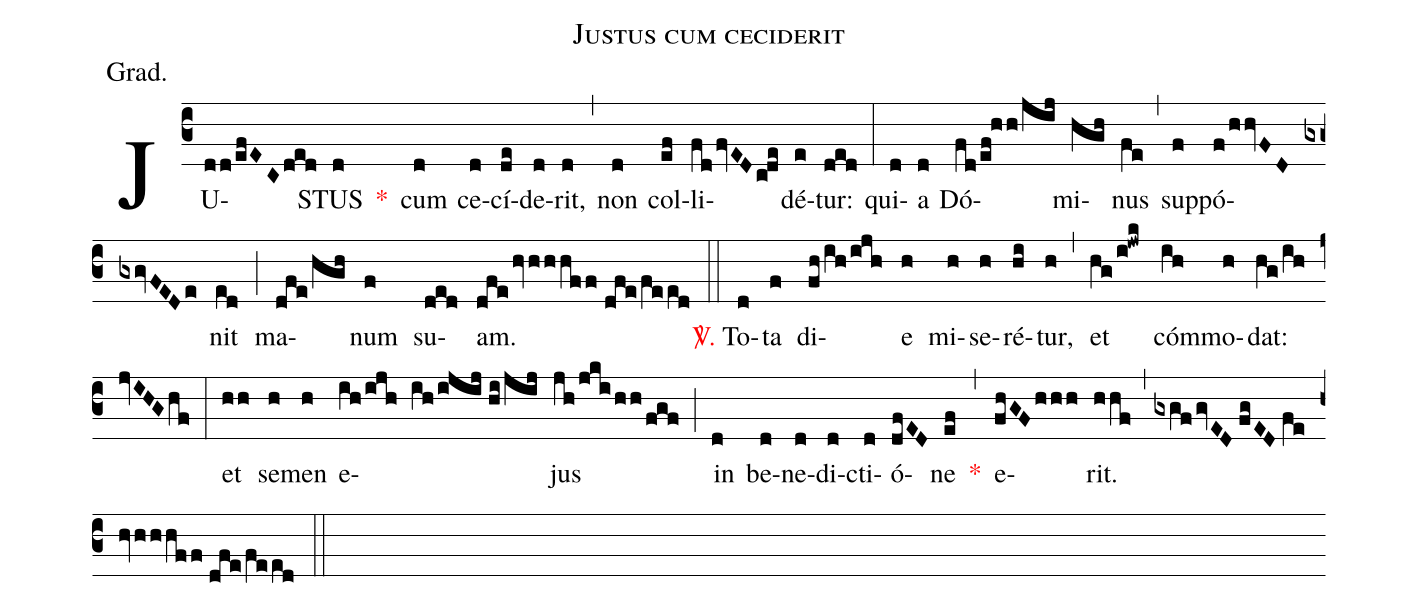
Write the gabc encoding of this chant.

name:Justus cum ceciderit;
annotation:Grad.;
mode:V.;
office-part:Gradual;
%%
(c3) JU(dd/efEC/ded)STUS(d) <v>\red{*}</v>() cum(d) ce(d)cí(de)de(d)rit,(d) (,) non(d) col(ef)li(fd/fvEDc!de)dé(e)tur:(ded) (:) qui(d)a(d) Dó(fd/ef!hh/jij)mi(hgh)nus(fe) (,) sup(f)pó(f/hhvFDgxgvFEDe)nit(ed) (;) ma(dfe/hgh)num(f) su(ded)am.(dfe/hv/hhhff//dfe/feed) (::) <v>\red{\Vbar.}</v> To(d)ta(f) di(fh/ih/ijh)e(h) mi(h)se(h)ré(hi)tur,(h) (,) et(hg/i!jwk) cóm(ih)mo(h)dat:(hg/ih//jvIHGhf) (:) et(hh) se(h)men(h) e(ih/ijh ih/ijij//hi/jij)jus(jh/jki/hh/fgf) (;) in(d) be(d)ne(d)di(d)cti(d)ó(dfED)ne(ef) <v>\red{*}</v>(,) e(fhGFhhh)rit.(hhf) (,) (gxgf/gvED//fgED//fe/hv/hhhff//dfe/feed) (::)
